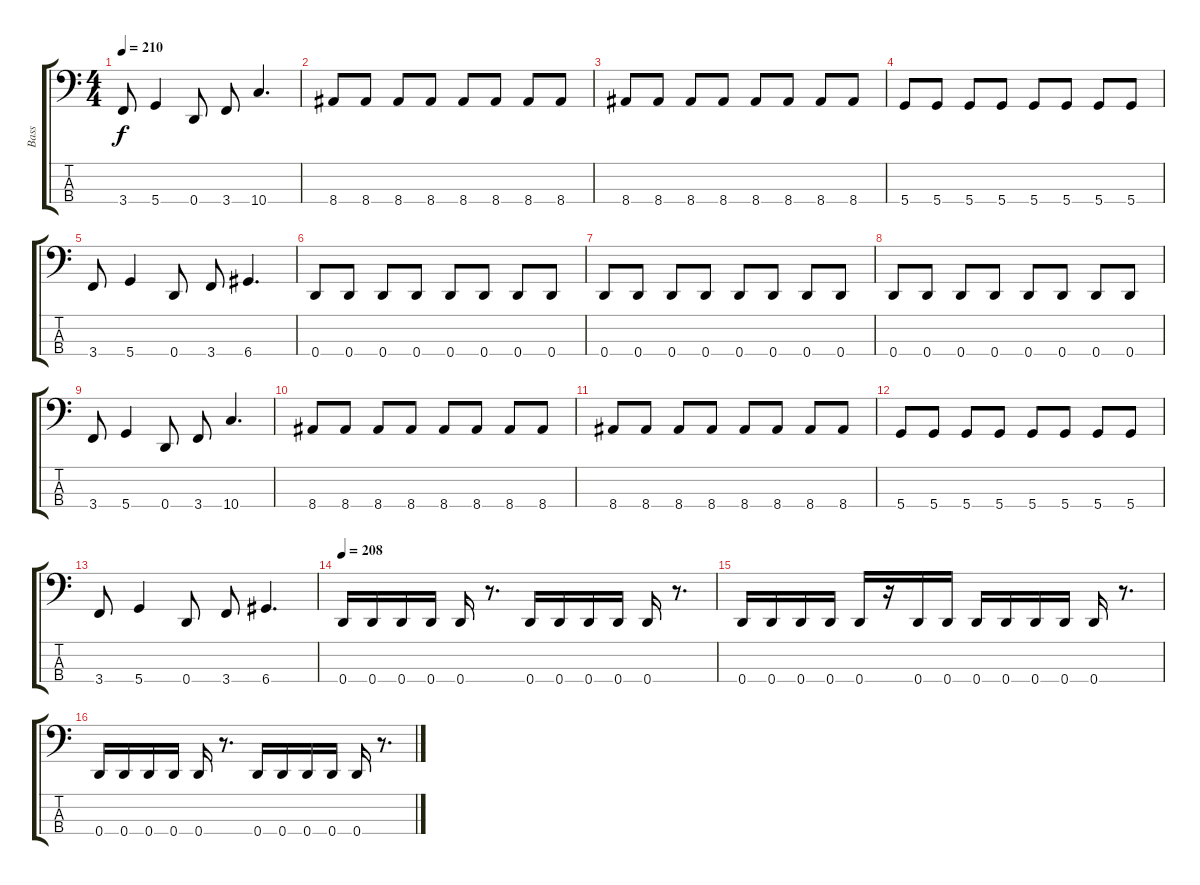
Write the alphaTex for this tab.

\track ("Bass" "Bass") {instrument electricbasspick}
\staff {score tabs}
\tuning (G2 D2 A1 D1) {hide}
\ts (4 4)
\tempo 210
\clef f4
\ks c
3.4.8{dy f} 5.4.4 0.4.8 3.4.8 10.4.4{d} |
8.4.8 8.4.8 8.4.8 8.4.8 8.4.8 8.4.8 8.4.8 8.4.8 |
8.4.8 8.4.8 8.4.8 8.4.8 8.4.8 8.4.8 8.4.8 8.4.8 |
5.4.8 5.4.8 5.4.8 5.4.8 5.4.8 5.4.8 5.4.8 5.4.8 |
3.4.8 5.4.4 0.4.8 3.4.8 6.4.4{d} |
0.4.8 0.4.8 0.4.8 0.4.8 0.4.8 0.4.8 0.4.8 0.4.8 |
0.4.8 0.4.8 0.4.8 0.4.8 0.4.8 0.4.8 0.4.8 0.4.8 |
0.4.8 0.4.8 0.4.8 0.4.8 0.4.8 0.4.8 0.4.8 0.4.8 |
3.4.8 5.4.4 0.4.8 3.4.8 10.4.4{d} |
8.4.8 8.4.8 8.4.8 8.4.8 8.4.8 8.4.8 8.4.8 8.4.8 |
8.4.8 8.4.8 8.4.8 8.4.8 8.4.8 8.4.8 8.4.8 8.4.8 |
5.4.8 5.4.8 5.4.8 5.4.8 5.4.8 5.4.8 5.4.8 5.4.8 |
3.4.8 5.4.4 0.4.8 3.4.8 6.4.4{d} |
\tempo 208
0.4.16 0.4.16 0.4.16 0.4.16 0.4.16 r.8{d} 0.4.16 0.4.16 0.4.16 0.4.16 0.4.16 r.8{d} |
0.4.16 0.4.16 0.4.16 0.4.16 0.4.16 r.16 0.4.16 0.4.16 0.4.16 0.4.16 0.4.16 0.4.16 0.4.16 r.8{d} |
0.4.16 0.4.16 0.4.16 0.4.16 0.4.16 r.8{d} 0.4.16 0.4.16 0.4.16 0.4.16 0.4.16 r.8{d}
